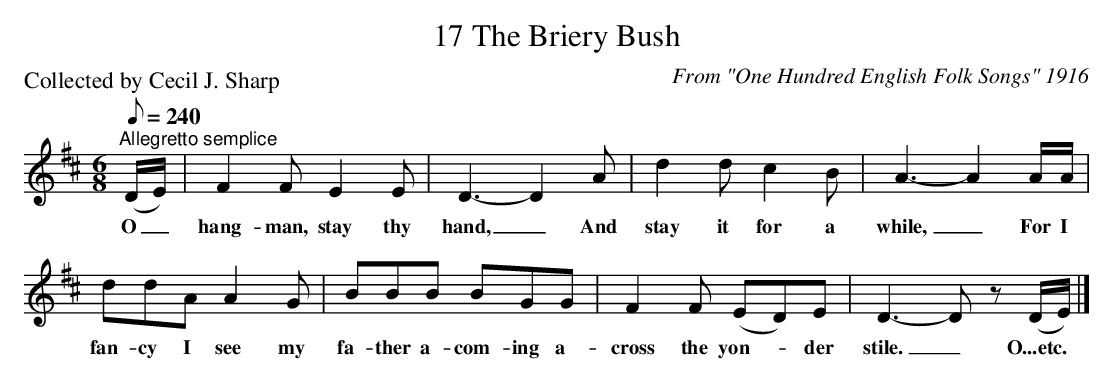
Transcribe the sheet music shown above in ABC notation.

X:1
T:17 The Briery Bush
C:From "One Hundred English Folk Songs" 1916
P:Collected by Cecil J. Sharp
Q:1/8=240
L:1/8
M:6/8
K:D
"^Allegretto semplice" (D/E/) | F2 F E2 E | D3- D2 A | d2 d c2 B | A3- A2 A/A/ |$ ddA A2 G |
w: O _|hang- man, stay thy|hand, _ And|stay it for a|while, _ For I|fan- cy I see my|
BBB BGG | F2 F (ED)E | D3- D z (D/E/) |]
w: fa- ther a- com- ing a-|cross the yon- * der|stile. _ O...etc. *|
